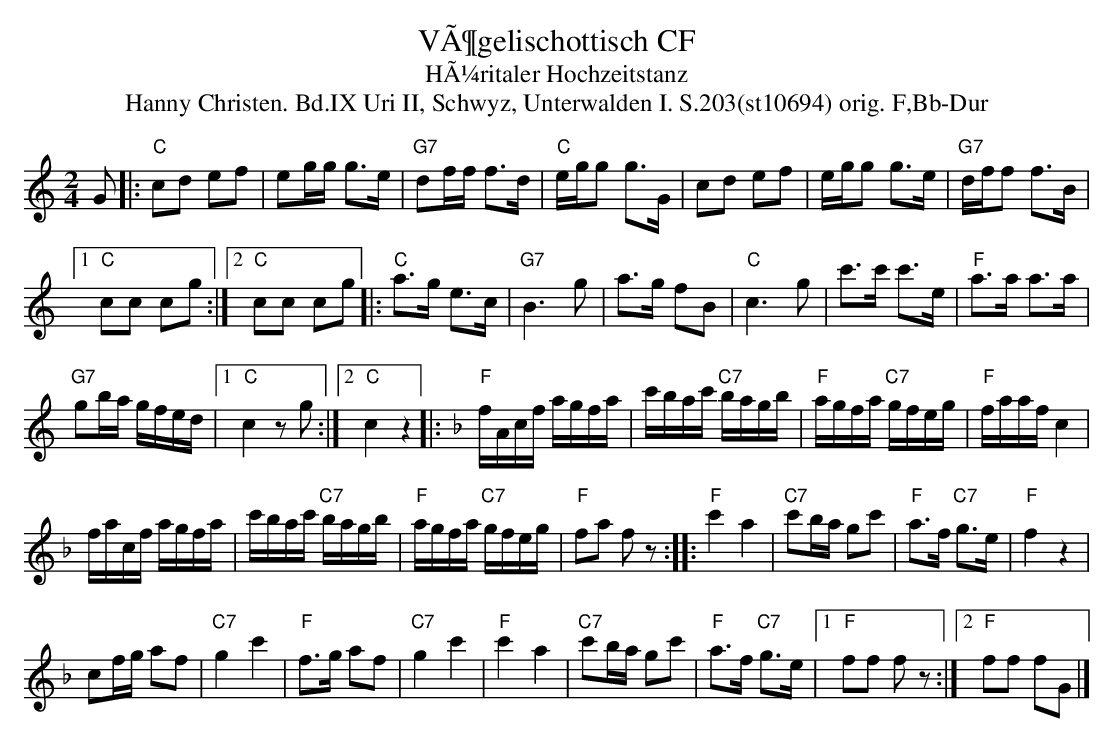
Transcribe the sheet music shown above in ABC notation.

X:1
T: VÃ¶gelischottisch CF
T: HÃ¼ritaler Hochzeitstanz
T:Hanny Christen. Bd.IX Uri II, Schwyz, Unterwalden I. S.203(st10694) orig. F,Bb-Dur
M:2/4
L:1/16
K:C %%MIDI gchordon
G2 |: "C"c2d2 e2f2 | e2gg g3e | "G7"d2ff f3d | "C"egg2 g3G | c2d2 e2f2 | egg2 g3e | "G7"dff2 f3B |1
"C"c2c2 c2g2 :|2 "C"c2c2 c2g2 |: [L:1/8] "C"a>g e>c | "G7"B3g | a>g fB | "C"c3g | c'>c' c'>e | "F"a>a a>a |
"G7"gb/a/ g/f/e/d/ |1  "C"c2 zg :|2 "C"c2z2 |: [K:F] [L:1/16] "F"fAcf agfa | c'bac' "C7"bagb | "F"agfa "C7"gfeg | "F"faaf c4 |
facf agfa | c'bac' "C7"bagb | "F"agfa "C7"gfeg | "F"f2a2 f2z2 :: [L:1/8] "F"c'2 a2 | "C7"c'b/a/ gc' | "F"a>f "C7"g>e | "F"f2z2 |
cf/g/ af | "C7"g2c'2 | "F"f>g af | "C7"g2c'2 | "F"c'2a2 | "C7"c'b/a/ gc' | "F"a>f "C7"g>e |1 "F"ff fz :|2 "F"ff fG |]
